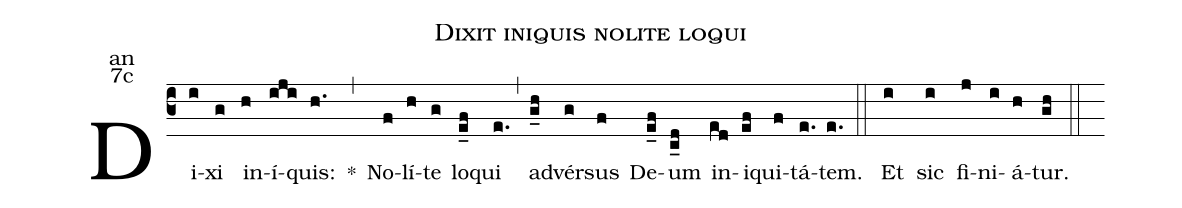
name:Dixit iniquis nolite loqui;
office-part:an;
mode:7c;
%%
(c3) Di(i)xi(g) in(h)í(iji)quis:(h.) <sp>*</sp>(,)
No(f)lí(h)te(g) lo(e_f)qui(e.) (,)
ad(g_h)vér(g)sus(f) De(e_f)um(c_d) in(ed)i(ef)qui(f)tá(e.)tem.(e.) (::)
<eu> Et(i) sic(i) fi(j)ni(i)á(h)tur.(gh) </eu> (::)
